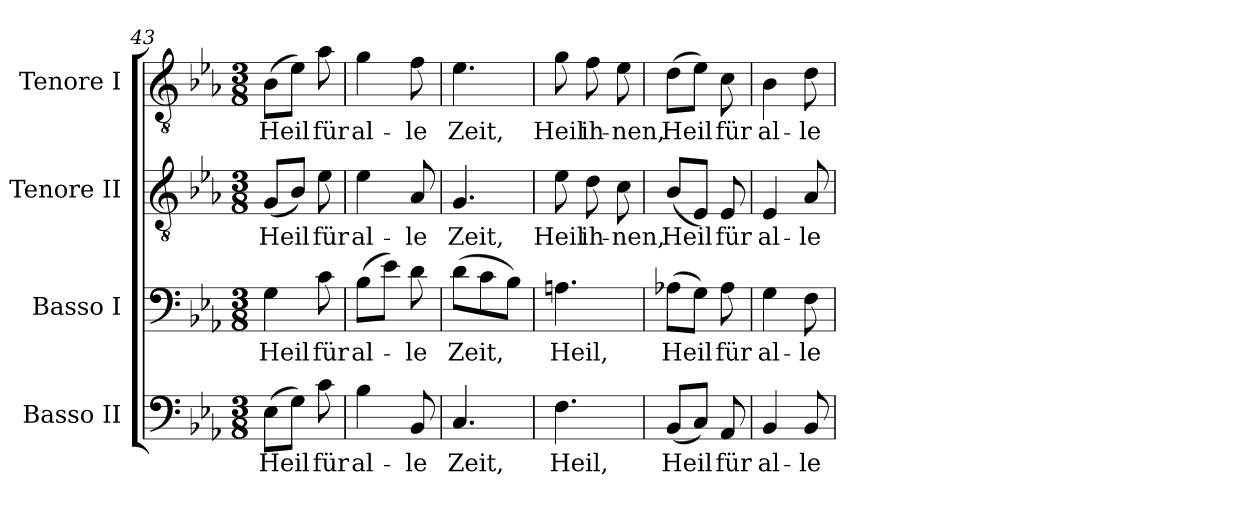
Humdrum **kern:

**kern	**text	**kern	**text	**kern	**text	**kern	**text
*part4	*part4	*part3	*part3	*part2	*part2	*part1	*part1
*staff4	*staff4	*staff3	*staff3	*staff2	*staff2	*staff1	*staff1
*I"Basso II	*	*I"Basso I	*	*I"Tenore II	*	*I"Tenore I	*
*I'B.	*	*I'B.	*	*I'T.	*	*I'T.	*
*clefF4	*	*clefF4	*	*clefGv2	*	*clefGv2	*
*	*	*	*	*ITrd7c12	*	*ITrd7c12	*
*k[b-e-a-]	*	*k[b-e-a-]	*	*k[b-e-a-]	*	*k[b-e-a-]	*
*E-:	*	*E-:	*	*E-:	*	*E-:	*
*M3/8	*	*M3/8	*	*M3/8	*	*M3/8	*
=43	=43	=43	=43	=43	=43	=43	=43
!	!LO:LY:b:color=#000000	!	!	!	!	!	!
!	!	!	!LO:LY:b:color=#000000	!	!	!	!
!	!	!	!	!	!LO:LY:b:color=#000000	!	!
!	!	!	!	!	!	!	!LO:LY:b:color=#000000
(8E-i\L	Heil	4Gi\	Heil	(8GGi/L	Heil	(8BB-i\L	Heil
8Gi\J)	.	.	.	8BB-i/J)	.	8E-i\J)	.
!	!LO:LY:b:color=#000000	!	!	!	!	!	!
!	!	!	!LO:LY:b:color=#000000	!	!	!	!
!	!	!	!	!	!LO:LY:b:color=#000000	!	!
!	!	!	!	!	!	!	!LO:LY:b:color=#000000
8ci\	für	8ci\	für	8E-i\	für	8A-i\	für
=44	=44	=44	=44	=44	=44	=44	=44
!	!LO:LY:b:color=#000000	!	!	!	!	!	!
!	!	!	!LO:LY:b:color=#000000	!	!	!	!
!	!	!	!	!	!LO:LY:b:color=#000000	!	!
!	!	!	!	!	!	!	!LO:LY:b:color=#000000
4B-i\	al-	(8B-i\L	al-	4E-i\	al-	4Gi\	al-
.	.	8e-i\J)	.	.	.	.	.
!	!LO:LY:b:color=#000000	!	!	!	!	!	!
!	!	!	!LO:LY:b:color=#000000	!	!	!	!
!	!	!	!	!	!LO:LY:b:color=#000000	!	!
!	!	!	!	!	!	!	!LO:LY:b:color=#000000
8BB-i/	-le	8di\	-le	8AA-i/	-le	8Fi\	-le
=45	=45	=45	=45	=45	=45	=45	=45
!	!LO:LY:b:color=#000000	!	!	!	!	!	!
!	!	!	!LO:LY:b:color=#000000	!	!	!	!
!	!	!	!	!	!LO:LY:b:color=#000000	!	!
!	!	!	!	!	!	!	!LO:LY:b:color=#000000
4.Ci/	Zeit,	(8di\L	Zeit,	4.GGi/	Zeit,	4.E-i\	Zeit,
.	.	8ci\	.	.	.	.	.
.	.	8B-i\J)	.	.	.	.	.
=46	=46	=46	=46	=46	=46	=46	=46
!	!LO:LY:b:color=#000000	!	!	!	!	!	!
!	!	!	!LO:LY:b:color=#000000	!	!	!	!
!	!	!	!	!	!LO:LY:b:color=#000000	!	!
!	!	!	!	!	!	!	!LO:LY:b:color=#000000
4.Fi\	Heil,	4.Ani\	Heil,	8E-i\	Heil	8Gi\	Heil
!	!	!	!	!	!LO:LY:b:color=#000000	!	!
!	!	!	!	!	!	!	!LO:LY:b:color=#000000
.	.	.	.	8Di\	ih-	8Fi\	ih-
!	!	!	!	!	!LO:LY:b:color=#000000	!	!
!	!	!	!	!	!	!	!LO:LY:b:color=#000000
.	.	.	.	8Ci\	-nen,	8E-i\	-nen,
=47	=47	=47	=47	=47	=47	=47	=47
!	!LO:LY:b:color=#000000	!	!	!	!	!	!
!	!	!	!LO:LY:b:color=#000000	!	!	!	!
!	!	!	!	!	!LO:LY:b:color=#000000	!	!
!	!	!	!	!	!	!	!LO:LY:b:color=#000000
(8BB-i/L	Heil	(8A-Xi\L	Heil	(8BB-i/L	Heil	(8Di\L	Heil
8Ci/J)	.	8Gi\J)	.	8EE-i/J)	.	8E-i\J)	.
!	!LO:LY:b:color=#000000	!	!	!	!	!	!
!	!	!	!LO:LY:b:color=#000000	!	!	!	!
!	!	!	!	!	!LO:LY:b:color=#000000	!	!
!	!	!	!	!	!	!	!LO:LY:b:color=#000000
8AA-i/	für	8A-i\	für	8EE-i/	für	8Ci\	für
=48	=48	=48	=48	=48	=48	=48	=48
!	!LO:LY:b:color=#000000	!	!	!	!	!	!
!	!	!	!LO:LY:b:color=#000000	!	!	!	!
!	!	!	!	!	!LO:LY:b:color=#000000	!	!
!	!	!	!	!	!	!	!LO:LY:b:color=#000000
4BB-i/	al-	4Gi\	al-	4EE-i/	al-	4BB-i\	al-
!	!LO:LY:b:color=#000000	!	!	!	!	!	!
!	!	!	!LO:LY:b:color=#000000	!	!	!	!
!	!	!	!	!	!LO:LY:b:color=#000000	!	!
!	!	!	!	!	!	!	!LO:LY:b:color=#000000
8BB-i/	-le	8Fi\	-le	8AA-i/	-le	8Di\	-le
=	=	=	=	=	=	=	=
*-	*-	*-	*-	*-	*-	*-	*-
